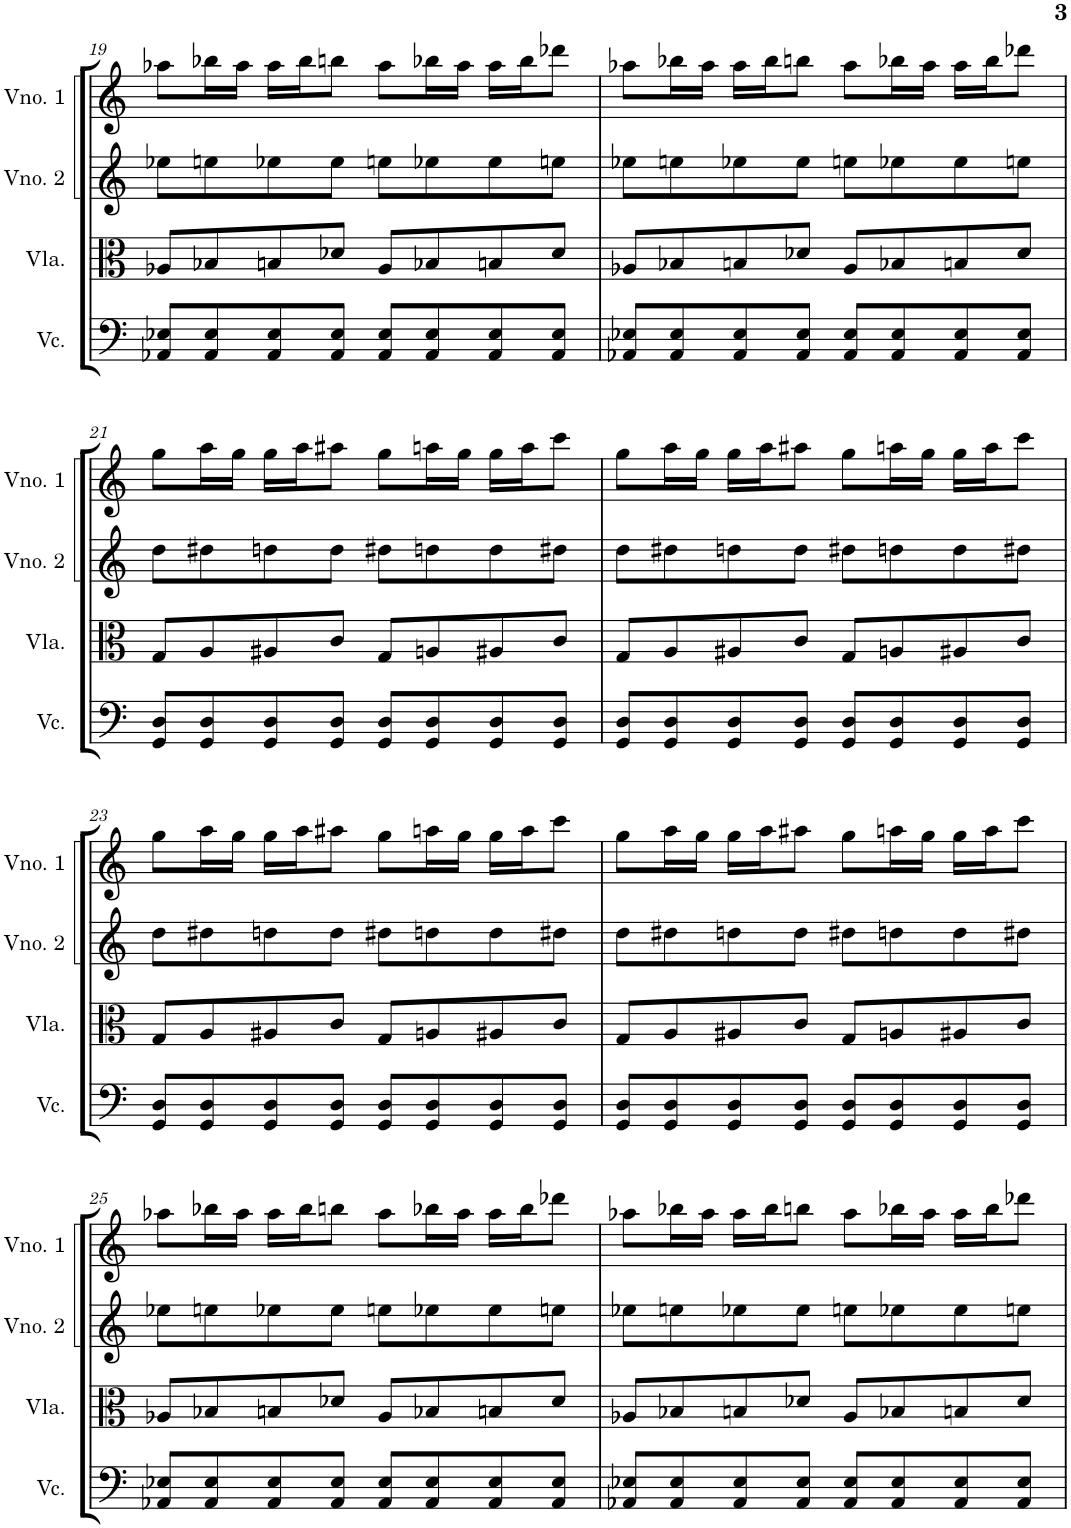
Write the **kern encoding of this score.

**kern	**kern	**kern	**kern
*part4	*part3	*part2	*part1
*staff4	*staff3	*staff2	*staff1
*I"Violoncelo	*I"Viola	*I"Violino 2	*I"Violino 1
*I'Vc.	*I'Vla.	*I'Vno. 2	*I'Vno. 1
!!LO:PB:g=z
*clefF4	*clefC3	*clefG2	*clefG2
*k[]	*k[]	*k[]	*k[]
*M4/4	*M4/4	*M4/4	*M4/4
=19	=19	=19	=19
8AA-X/ 8E-X/L	8A-X/L	8ee-X\L	8aa-X\L
8AA-/ 8E-/	8B-X/	8een\	16bb-X\L
.	.	.	16aa-\JJ
8AA-/ 8E-/	8Bn/	8ee-X\	16aa-\LL
.	.	.	16bb-\J
8AA-/ 8E-/J	8d-X/J	8ee-\J	8bbn\J
8AA-/ 8E-/L	8A-/L	8een\L	8aa-\L
8AA-/ 8E-/	8B-X/	8ee-X\	16bb-X\L
.	.	.	16aa-\JJ
8AA-/ 8E-/	8Bn/	8ee-\	16aa-\LL
.	.	.	16bb-\J
8AA-/ 8E-/J	8d-/J	8een\J	8ddd-X\J
=20	=20	=20	=20
8AA-X/ 8E-X/L	8A-X/L	8ee-X\L	8aa-X\L
8AA-/ 8E-/	8B-X/	8een\	16bb-X\L
.	.	.	16aa-\JJ
8AA-/ 8E-/	8Bn/	8ee-X\	16aa-\LL
.	.	.	16bb-\J
8AA-/ 8E-/J	8d-X/J	8ee-\J	8bbn\J
8AA-/ 8E-/L	8A-/L	8een\L	8aa-\L
8AA-/ 8E-/	8B-X/	8ee-X\	16bb-X\L
.	.	.	16aa-\JJ
8AA-/ 8E-/	8Bn/	8ee-\	16aa-\LL
.	.	.	16bb-\J
8AA-/ 8E-/J	8d-/J	8een\J	8ddd-X\J
!!LO:LB:g=z
=21	=21	=21	=21
8GG/ 8D/L	8G/L	8dd\L	8gg\L
8GG/ 8D/	8A/	8dd#X\	16aa\L
.	.	.	16gg\JJ
8GG/ 8D/	8A#X/	8ddn\	16gg\LL
.	.	.	16aa\J
8GG/ 8D/J	8c/J	8dd\J	8aa#X\J
8GG/ 8D/L	8G/L	8dd#X\L	8gg\L
8GG/ 8D/	8An/	8ddn\	16aan\L
.	.	.	16gg\JJ
8GG/ 8D/	8A#X/	8dd\	16gg\LL
.	.	.	16aa\J
8GG/ 8D/J	8c/J	8dd#X\J	8ccc\J
=22	=22	=22	=22
8GG/ 8D/L	8G/L	8dd\L	8gg\L
8GG/ 8D/	8A/	8dd#X\	16aa\L
.	.	.	16gg\JJ
8GG/ 8D/	8A#X/	8ddn\	16gg\LL
.	.	.	16aa\J
8GG/ 8D/J	8c/J	8dd\J	8aa#X\J
8GG/ 8D/L	8G/L	8dd#X\L	8gg\L
8GG/ 8D/	8An/	8ddn\	16aan\L
.	.	.	16gg\JJ
8GG/ 8D/	8A#X/	8dd\	16gg\LL
.	.	.	16aa\J
8GG/ 8D/J	8c/J	8dd#X\J	8ccc\J
!!LO:LB:g=z
=23	=23	=23	=23
8GG/ 8D/L	8G/L	8dd\L	8gg\L
8GG/ 8D/	8A/	8dd#X\	16aa\L
.	.	.	16gg\JJ
8GG/ 8D/	8A#X/	8ddn\	16gg\LL
.	.	.	16aa\J
8GG/ 8D/J	8c/J	8dd\J	8aa#X\J
8GG/ 8D/L	8G/L	8dd#X\L	8gg\L
8GG/ 8D/	8An/	8ddn\	16aan\L
.	.	.	16gg\JJ
8GG/ 8D/	8A#X/	8dd\	16gg\LL
.	.	.	16aa\J
8GG/ 8D/J	8c/J	8dd#X\J	8ccc\J
=24	=24	=24	=24
8GG/ 8D/L	8G/L	8dd\L	8gg\L
8GG/ 8D/	8A/	8dd#X\	16aa\L
.	.	.	16gg\JJ
8GG/ 8D/	8A#X/	8ddn\	16gg\LL
.	.	.	16aa\J
8GG/ 8D/J	8c/J	8dd\J	8aa#X\J
8GG/ 8D/L	8G/L	8dd#X\L	8gg\L
8GG/ 8D/	8An/	8ddn\	16aan\L
.	.	.	16gg\JJ
8GG/ 8D/	8A#X/	8dd\	16gg\LL
.	.	.	16aa\J
8GG/ 8D/J	8c/J	8dd#X\J	8ccc\J
!!LO:LB:g=z
=25	=25	=25	=25
8AA-X/ 8E-X/L	8A-X/L	8ee-X\L	8aa-X\L
8AA-/ 8E-/	8B-X/	8een\	16bb-X\L
.	.	.	16aa-\JJ
8AA-/ 8E-/	8Bn/	8ee-X\	16aa-\LL
.	.	.	16bb-\J
8AA-/ 8E-/J	8d-X/J	8ee-\J	8bbn\J
8AA-/ 8E-/L	8A-/L	8een\L	8aa-\L
8AA-/ 8E-/	8B-X/	8ee-X\	16bb-X\L
.	.	.	16aa-\JJ
8AA-/ 8E-/	8Bn/	8ee-\	16aa-\LL
.	.	.	16bb-\J
8AA-/ 8E-/J	8d-/J	8een\J	8ddd-X\J
=26	=26	=26	=26
8AA-X/ 8E-X/L	8A-X/L	8ee-X\L	8aa-X\L
8AA-/ 8E-/	8B-X/	8een\	16bb-X\L
.	.	.	16aa-\JJ
8AA-/ 8E-/	8Bn/	8ee-X\	16aa-\LL
.	.	.	16bb-\J
8AA-/ 8E-/J	8d-X/J	8ee-\J	8bbn\J
8AA-/ 8E-/L	8A-/L	8een\L	8aa-\L
8AA-/ 8E-/	8B-X/	8ee-X\	16bb-X\L
.	.	.	16aa-\JJ
8AA-/ 8E-/	8Bn/	8ee-\	16aa-\LL
.	.	.	16bb-\J
8AA-/ 8E-/J	8d-/J	8een\J	8ddd-X\J
=	=	=	=
*-	*-	*-	*-
